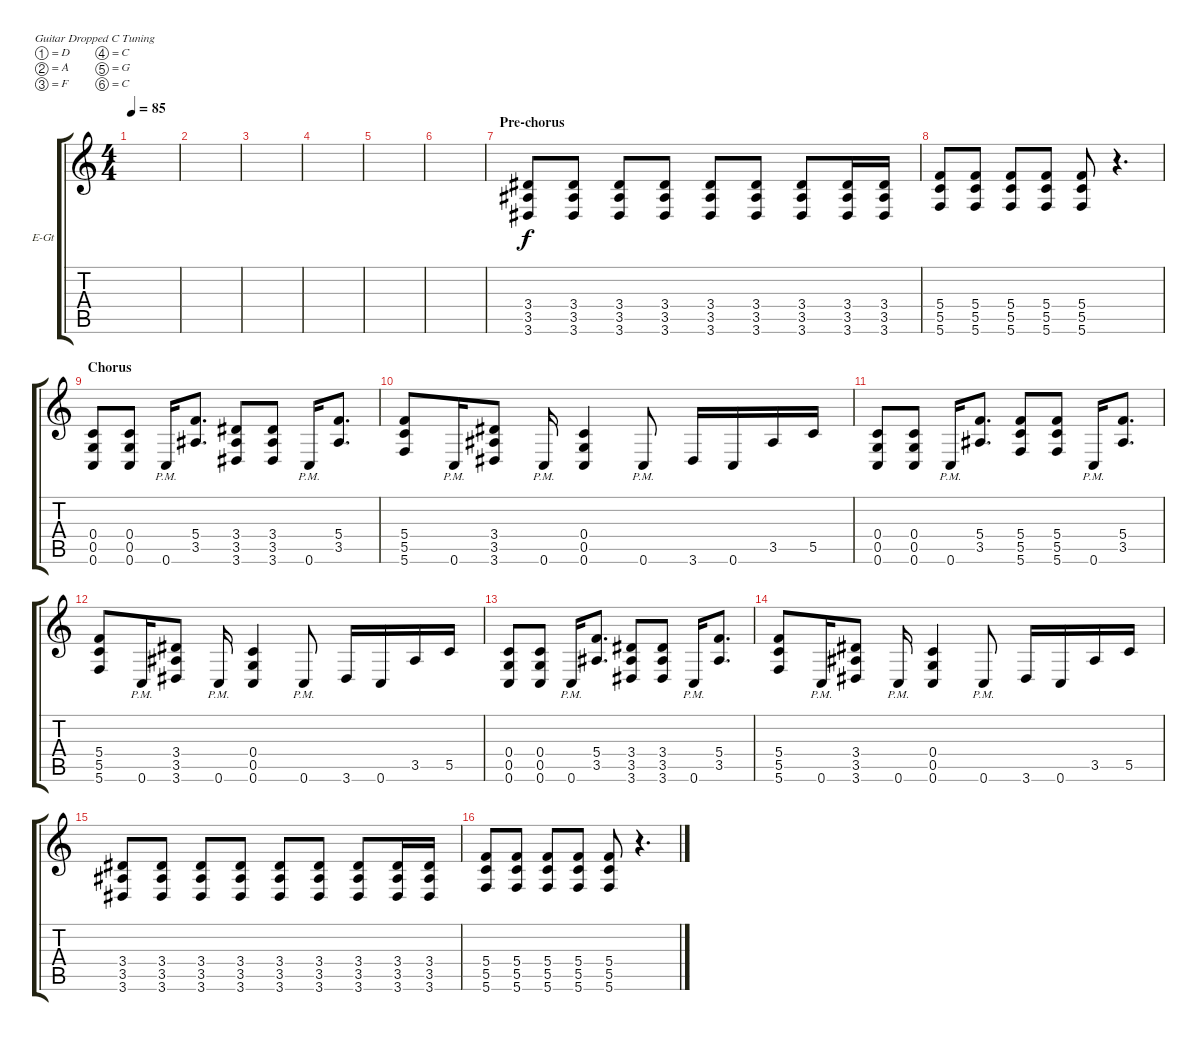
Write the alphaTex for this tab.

\bracketExtendMode groupsimilarinstruments
\firstSystemTrackNameOrientation horizontal
\otherSystemsTrackNameOrientation horizontal
\track ("Electric Guitar 1" "E-Gt") {instrument distortionguitar}
\staff {score tabs}
\tuning (D4 A3 F3 C3 G2 C2)
\ts (4 4)
\tempo 85
\clef g2
\ks c
|
|
|
|
|
|
\section ("" "Pre-chorus")
(3.6 3.5 3.4).8 (3.6 3.5 3.4).8 (3.6 3.5 3.4).8 (3.6 3.5 3.4).8 (3.6 3.5 3.4).8 (3.6 3.5 3.4).8 (3.6 3.5 3.4).8 (3.6 3.5 3.4).16 (3.6 3.5 3.4).16 |
(5.6 5.5 5.4).8 (5.6 5.5 5.4).8 (5.6 5.5 5.4).8 (5.6 5.5 5.4).8 (5.6 5.5 5.4).8 r.4{d} |
\section ("" "Chorus")
(0.6 0.5 0.4).8 (0.6 0.5 0.4).8 0.6{pm}.16 (3.5 5.4).8{d} (3.6 3.5 3.4).8 (3.6 3.5 3.4).8 0.6{pm}.16 (3.5 5.4).8{d} |
(5.6 5.5 5.4).8 0.6{pm}.16 (3.6 3.5 3.4).8 0.6{pm}.16 (0.4 0.6 0.5).4 0.6{pm}.8 3.6.16 0.6.16 3.5.16 5.5.16 |
(0.6 0.5 0.4).8 (0.6 0.5 0.4).8 0.6{pm}.16 (3.5 5.4).8{d} (5.6 5.5 5.4).8 (5.6 5.5 5.4).8 0.6{pm}.16 (3.5 5.4).8{d} |
(5.6 5.5 5.4).8 0.6{pm}.16 (3.6 3.5 3.4).8 0.6{pm}.16 (0.4 0.6 0.5).4 0.6{pm}.8 3.6.16 0.6.16 3.5.16 5.5.16 |
(0.6 0.5 0.4).8 (0.6 0.5 0.4).8 0.6{pm}.16 (3.5 5.4).8{d} (3.6 3.5 3.4).8 (3.6 3.5 3.4).8 0.6{pm}.16 (3.5 5.4).8{d} |
(5.6 5.5 5.4).8 0.6{pm}.16 (3.6 3.5 3.4).8 0.6{pm}.16 (0.4 0.6 0.5).4 0.6{pm}.8 3.6.16 0.6.16 3.5.16 5.5.16 |
(3.6 3.5 3.4).8 (3.6 3.5 3.4).8 (3.6 3.5 3.4).8 (3.6 3.5 3.4).8 (3.6 3.5 3.4).8 (3.6 3.5 3.4).8 (3.6 3.5 3.4).8 (3.6 3.5 3.4).16 (3.6 3.5 3.4).16 |
(5.6 5.5 5.4).8 (5.6 5.5 5.4).8 (5.6 5.5 5.4).8 (5.6 5.5 5.4).8 (5.6 5.5 5.4).8 r.4{d}
